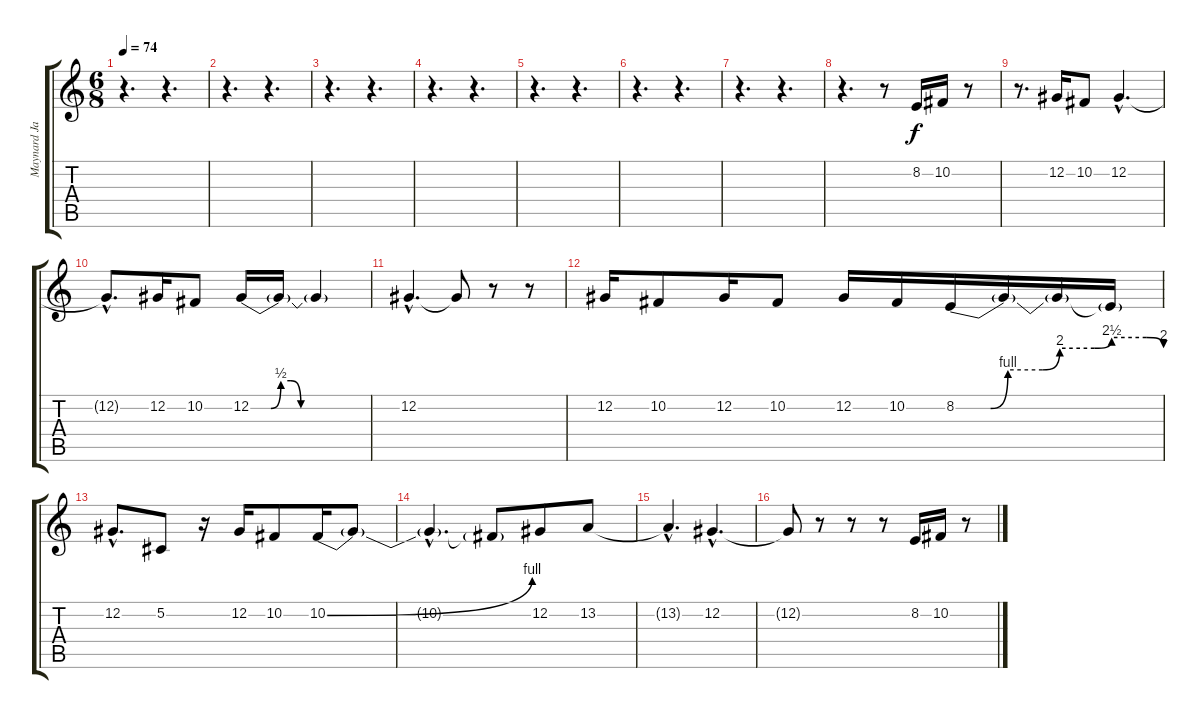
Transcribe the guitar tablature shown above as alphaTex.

\track ("Maynard James Keenan - Vocals" "Maynard Ja") {instrument lead2sawtooth}
\staff {score tabs}
\tuning (Db4 Ab3 E3 B2 Gb2 Db2) {hide}
\ts (6 8)
\tempo 74
\clef g2
\ks c
r.4{d dy f} r.4{d} |
r.4{d} r.4{d} |
r.4{d} r.4{d} |
r.4{d} r.4{d} |
r.4{d} r.4{d} |
r.4{d} r.4{d} |
r.4{d} r.4{d} |
r.4{d} r.8 8.2.16 10.2.16 r.8 |
r.8{d} 12.2.16 10.2.8 12.2{hac}.4{d} |
12.2{hac t}.8{d} 12.2.16 10.2.8 12.2{be (custom 0 0 10 0 15 2 20 2 25 0 45 0 60 0)}.16 12.2{t}.16 12.2{t}.4 |
12.2{hac}.4{d} 12.2{t}.8 r.8 r.8 |
12.2.16 10.2.8 12.2.16 10.2.8 12.2.16 10.2.16 8.2{be (custom 0 0 10 0 15 4 25 4 30 8 40 8 45 10 55 10 60 8)}.16 8.2{t}.16 8.2{t}.16 8.2{t}.16 |
12.2{hac}.8{d} 5.2.8 r.16 12.2.16 10.2.8 10.2{be (bend 0 0 60 4)}.16 10.2{t}.8 |
10.2{hac t}.4{d} 10.2{t}.8 12.2.8 13.2.8 |
13.2{hac t}.4{d} 12.2{hac}.4{d} |
12.2{t}.8 r.8 r.8 r.8 8.2.16 10.2.16 r.8
